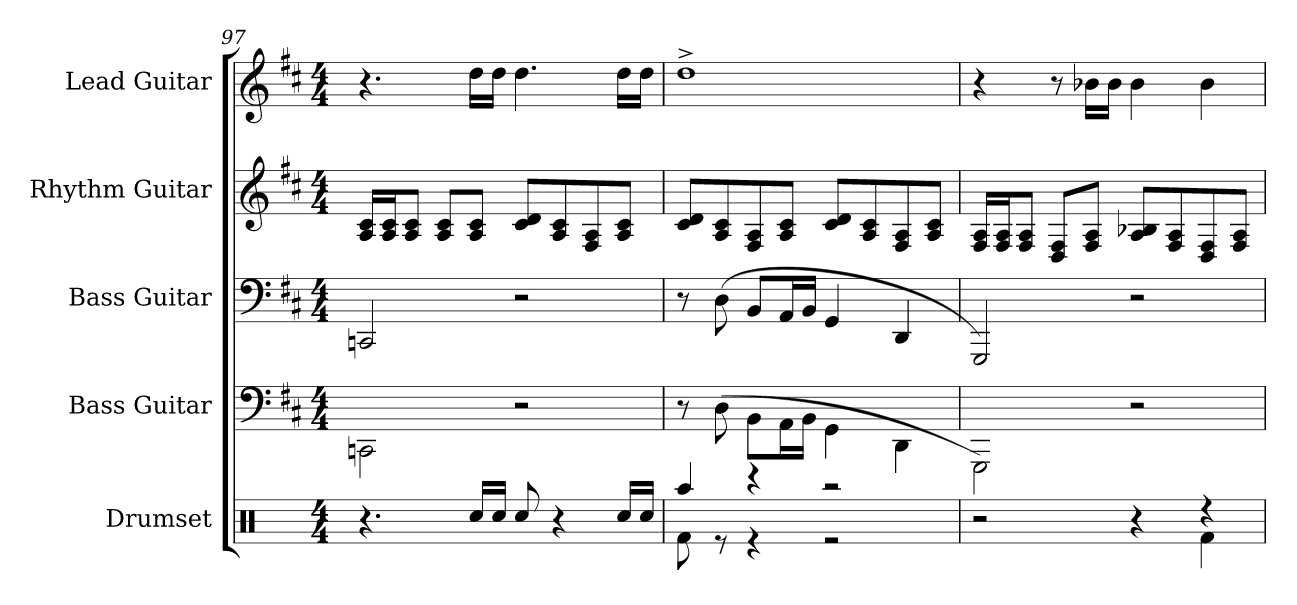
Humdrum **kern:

**kern	**kern	**kern	**kern	**kern
*part5	*part4	*part3	*part2	*part1
*staff5	*staff4	*staff3	*staff2	*staff1
*I"Drumset	*I"Bass Guitar	*I"Bass Guitar	*I"Rhythm Guitar	*I"Lead Guitar
*I'Drs.	*I'Bass	*I'Bass	*I'Rt.	*I'Ld.
*clefX	*	*clefF4	*clefG2	*clefG2
*k[]	*k[f#c#]	*k[f#c#]	*k[f#c#]	*k[f#c#]
*M4/4	*M4/4	*M4/4	*M4/4	*M4/4
=97	=97	=97	=97	=97
4.r	2CC\	2CCn/	16A/ 16c#/LL	4.r
.	.	.	16A/ 16c#/J	.
.	.	.	8A/ 8c#/J	.
.	.	.	8A/ 8c#/L	.
16Rcc/LL	.	.	8A/ 8c#/J	16dd\LL
16Rcc/JJ	.	.	.	16dd\JJ
8Rcc/	2r	2r	8c#/ 8d/L	4.dd\
4r	.	.	8A/ 8c#/	.
.	.	.	8F#/ 8A/	.
16Rcc/LL	.	.	8A/ 8c#/J	16dd\LL
16Rcc/JJ	.	.	.	16dd\JJ
=98	=98	=98	=98	=98
*^	*	*	*	*
4Raa/	8Rf\	8r	8r	8c#/ 8d/L	1dd^
.	8r	(8D\	(8D\	8A/ 8c#/	.
4r	4r	8BB\L	8BB/L	8F#/ 8A/	.
.	.	16AA\L	16AA/L	8A/ 8c#/J	.
.	.	16BB\JJ	16BB/JJ	.	.
2r	2r	4GG\	4GG/	8c#/ 8d/L	.
.	.	.	.	8A/ 8c#/	.
.	.	4DD\	4DD/	8F#/ 8A/	.
.	.	.	.	8A/ 8c#/J	.
!!LO:PB:g=z
=99	=99	=99	=99	=99	=99
2r	2.ryy	2GGG\)	2GGG/)	16F#/ 16A/LL	4r
.	.	.	.	16F#/ 16A/J	.
.	.	.	.	8F#/ 8A/J	.
.	.	.	.	8D/ 8F#/L	8r
.	.	.	.	8F#/ 8A/J	16b-X\LL
.	.	.	.	.	16b-\JJ
4r	.	2r	2r	8A/ 8B-X/L	4b-\
.	.	.	.	8F#/ 8A/	.
4r	4Rf\	.	.	8D/ 8F#/	4b-\
.	.	.	.	8F#/ 8A/J	.
*v	*v	*	*	*	*
=	=	=	=	=
*-	*-	*-	*-	*-
